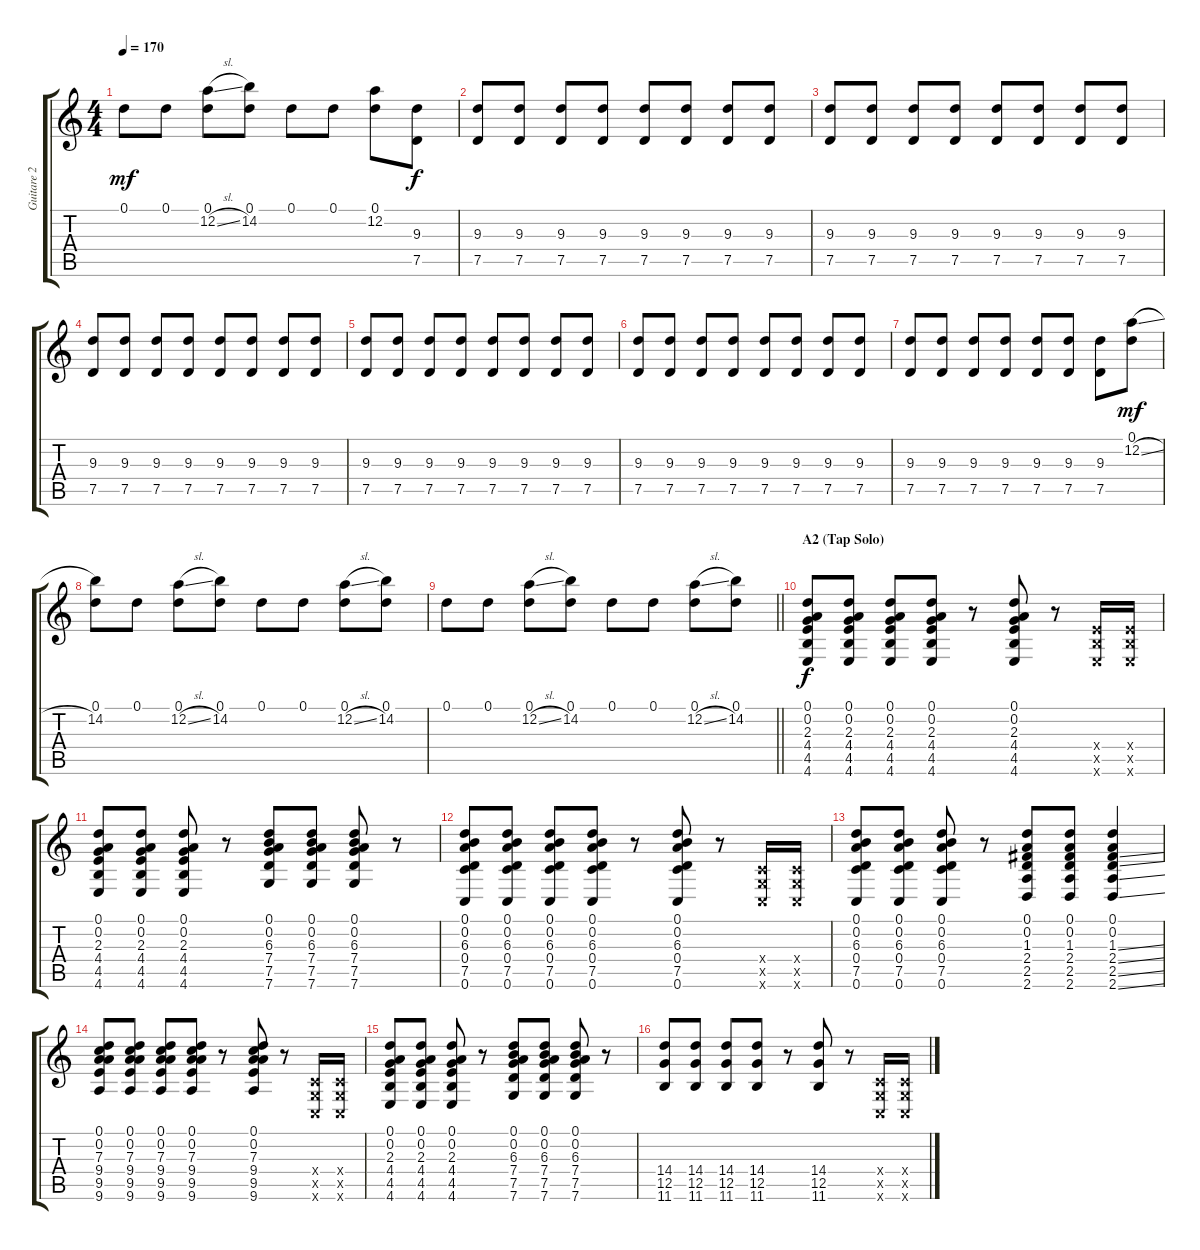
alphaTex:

\track ("Guitare 2" "Guitare 2") {instrument overdrivenguitar}
\staff {score tabs}
\tuning (D4 A3 F3 C3 G2 C2) {hide}
\ts (4 4)
\tempo 170
\clef g2
\ks c
0.1.8{dy mf} 0.1.8 (0.1 12.2{sl}).8 (0.1 14.2).8 0.1.8 0.1.8 (0.1 12.2).8 (9.3 7.5).8{dy f} |
(9.3 7.5).8 (9.3 7.5).8 (9.3 7.5).8 (9.3 7.5).8 (9.3 7.5).8 (9.3 7.5).8 (9.3 7.5).8 (9.3 7.5).8 |
(9.3 7.5).8 (9.3 7.5).8 (9.3 7.5).8 (9.3 7.5).8 (9.3 7.5).8 (9.3 7.5).8 (9.3 7.5).8 (9.3 7.5).8 |
(9.3 7.5).8 (9.3 7.5).8 (9.3 7.5).8 (9.3 7.5).8 (9.3 7.5).8 (9.3 7.5).8 (9.3 7.5).8 (9.3 7.5).8 |
(9.3 7.5).8 (9.3 7.5).8 (9.3 7.5).8 (9.3 7.5).8 (9.3 7.5).8 (9.3 7.5).8 (9.3 7.5).8 (9.3 7.5).8 |
(9.3 7.5).8 (9.3 7.5).8 (9.3 7.5).8 (9.3 7.5).8 (9.3 7.5).8 (9.3 7.5).8 (9.3 7.5).8 (9.3 7.5).8 |
(9.3 7.5).8 (9.3 7.5).8 (9.3 7.5).8 (9.3 7.5).8 (9.3 7.5).8 (9.3 7.5).8 (9.3 7.5).8 (0.1 12.2{sl}).8{dy mf} |
(0.1 14.2).8 0.1.8 (0.1 12.2{sl}).8 (0.1 14.2).8 0.1.8 0.1.8 (0.1 12.2{sl}).8 (0.1 14.2).8 |
\barLineRight lightlight
0.1.8 0.1.8 (0.1 12.2{sl}).8 (0.1 14.2).8 0.1.8 0.1.8 (0.1 12.2{sl}).8 (0.1 14.2).8 |
\section ("" "A2 (Tap Solo)")
(0.1 0.2 2.3 4.4 4.5 4.6).8{dy f volume 7 balance 13} (0.1 0.2 2.3 4.4 4.5 4.6).8 (0.1 0.2 2.3 4.4 4.5 4.6).8 (0.1 0.2 2.3 4.4 4.5 4.6).8 r.8 (0.1 0.2 2.3 4.4 4.5 4.6).8 r.8 (4.4{x} 4.5{x} 4.6{x}).16 (4.4{x} 4.5{x} 4.6{x}).16 |
(0.1 0.2 2.3 4.4 4.5 4.6).8 (0.1 0.2 2.3 4.4 4.5 4.6).8 (0.1 0.2 2.3 4.4 4.5 4.6).8 r.8 (0.1 0.2 6.3 7.4 7.5 7.6).8 (0.1 0.2 6.3 7.4 7.5 7.6).8 (0.1 0.2 6.3 7.4 7.5 7.6).8 r.8 |
(0.1 0.2 6.3 0.4 7.5 0.6).8 (0.1 0.2 6.3 0.4 7.5 0.6).8 (0.1 0.2 6.3 0.4 7.5 0.6).8 (0.1 0.2 6.3 0.4 7.5 0.6).8 r.8 (0.1 0.2 6.3 0.4 7.5 0.6).8 r.8 (0.4{x} 0.5{x} 0.6{x}).16 (0.4{x} 0.5{x} 0.6{x}).16 |
(0.1 0.2 6.3 0.4 7.5 0.6).8 (0.1 0.2 6.3 0.4 7.5 0.6).8 (0.1 0.2 6.3 0.4 7.5 0.6).8 r.8 (0.1 0.2 1.3 2.4 2.5 2.6).8 (0.1 0.2 1.3 2.4 2.5 2.6).8 (0.1 0.2 1.3{ss} 2.4{ss} 2.5{ss} 2.6{ss}).4 |
(0.1 0.2 7.3 9.4 9.5 9.6).8 (0.1 0.2 7.3 9.4 9.5 9.6).8 (0.1 0.2 7.3 9.4 9.5 9.6).8 (0.1 0.2 7.3 9.4 9.5 9.6).8 r.8 (0.1 0.2 7.3 9.4 9.5 9.6).8 r.8 (0.4{x} 0.5{x} 0.6{x}).16 (0.4{x} 0.5{x} 0.6{x}).16 |
(0.1 0.2 2.3 4.4 4.5 4.6).8 (0.1 0.2 2.3 4.4 4.5 4.6).8 (0.1 0.2 2.3 4.4 4.5 4.6).8 r.8 (0.1 0.2 6.3 7.4 7.5 7.6).8 (0.1 0.2 6.3 7.4 7.5 7.6).8 (0.1 0.2 6.3 7.4 7.5 7.6).8 r.8 |
(14.4 12.5 11.6).8 (14.4 12.5 11.6).8 (14.4 12.5 11.6).8 (14.4 12.5 11.6).8 r.8 (14.4 12.5 11.6).8 r.8 (0.4{x} 0.5{x} 0.6{x}).16 (0.4{x} 0.5{x} 0.6{x}).16
